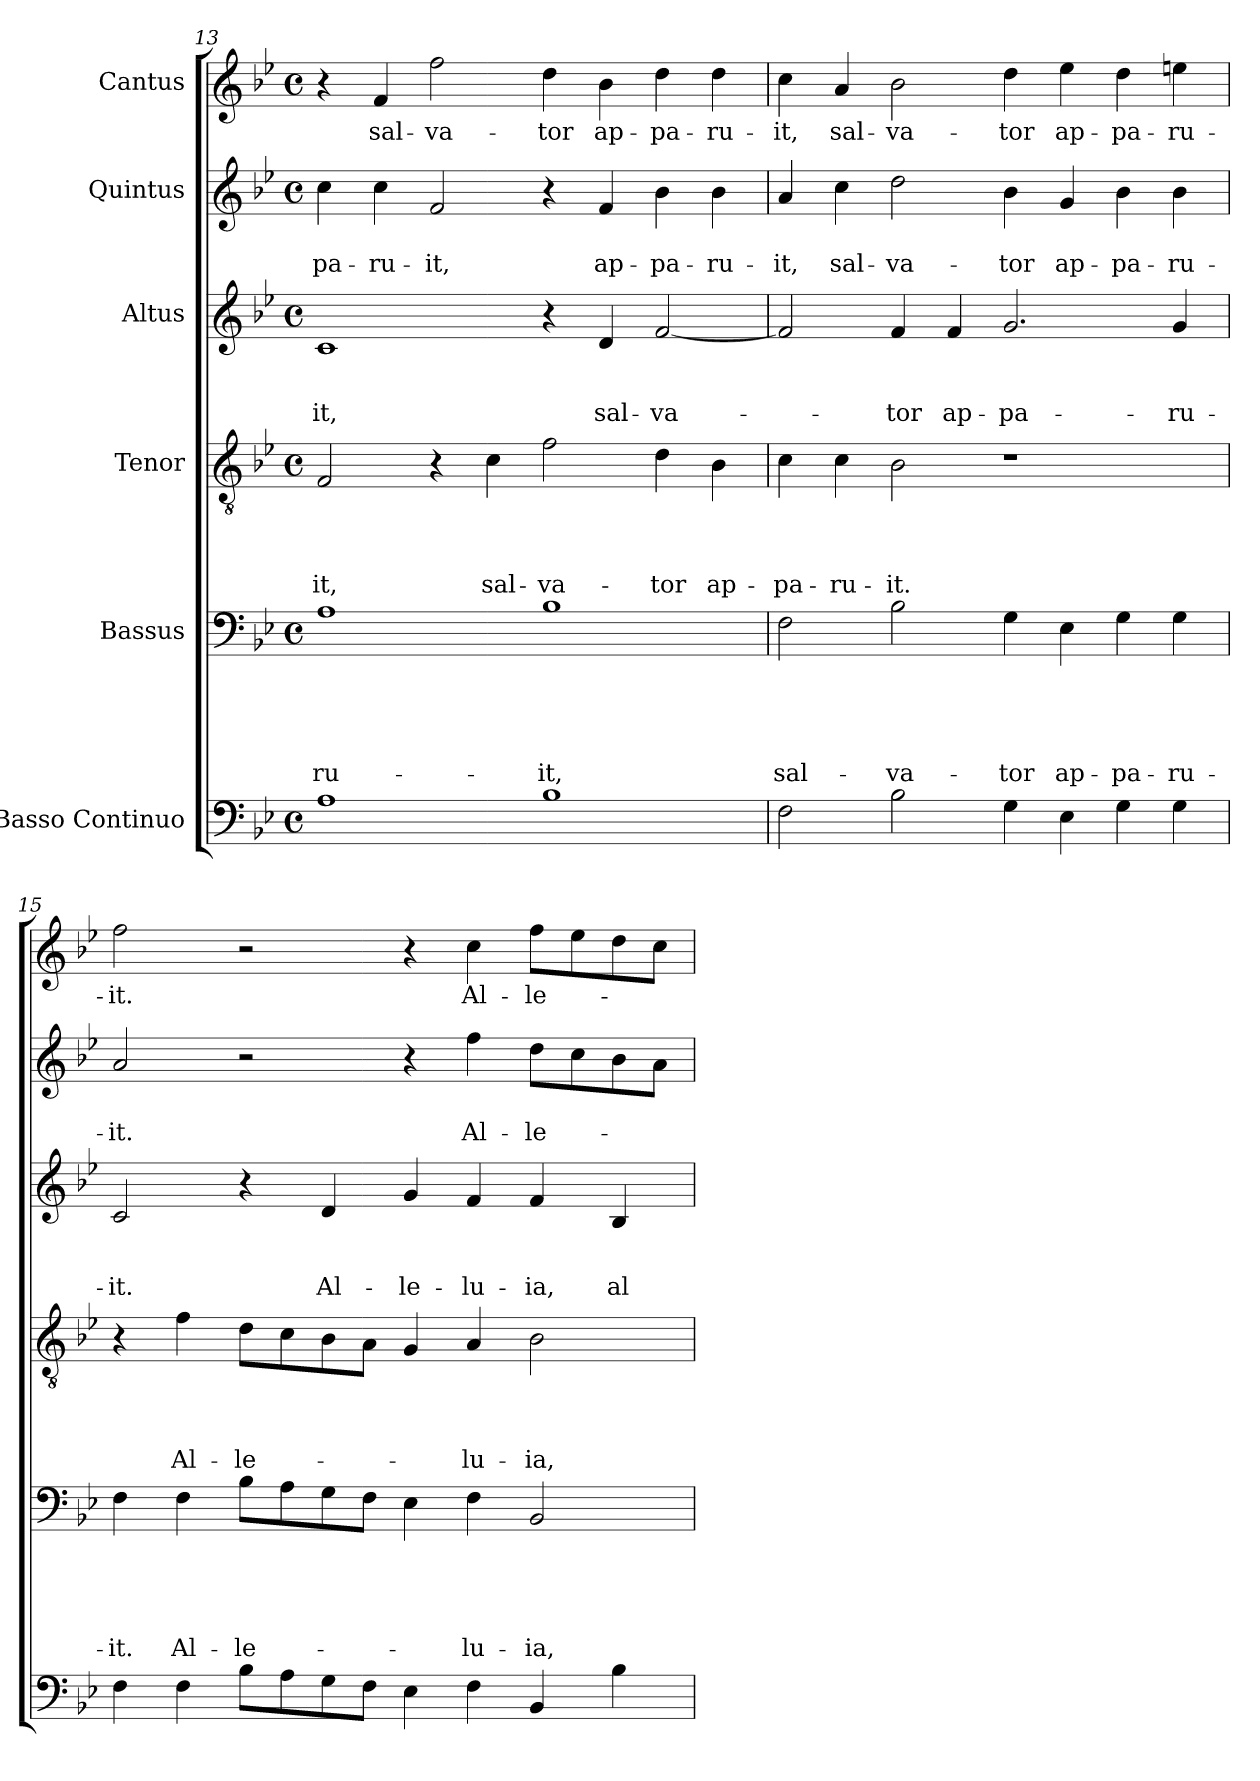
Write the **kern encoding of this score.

**kern	**kern	**text	**text	**text	**text	**text	**kern	**text	**text	**text	**text	**kern	**text	**text	**text	**kern	**text	**text	**kern	**text
*part6	*part5	*part5	*part5	*part5	*part5	*part5	*part4	*part4	*part4	*part4	*part4	*part3	*part3	*part3	*part3	*part2	*part2	*part2	*part1	*part1
*staff6	*staff5	*staff5	*staff5	*staff5	*staff5	*staff5	*staff4	*staff4	*staff4	*staff4	*staff4	*staff3	*staff3	*staff3	*staff3	*staff2	*staff2	*staff2	*staff1	*staff1
*I"Basso Continuo	*I"Bassus	*	*	*	*	*	*I"Tenor	*	*	*	*	*I"Altus	*	*	*	*I"Quintus	*	*	*I"Cantus	*
!!LO:PB:g=z
*clefF4	*clefF4	*	*	*	*	*	*clefGv2	*	*	*	*	*clefG2	*	*	*	*clefG2	*	*	*clefG2	*
*ITrd7c12	*	*	*	*	*	*	*	*	*	*	*	*	*	*	*	*	*	*	*	*
*k[b-e-]	*k[b-e-]	*	*	*	*	*	*k[b-e-]	*	*	*	*	*k[b-e-]	*	*	*	*k[b-e-]	*	*	*k[b-e-]	*
*B-:	*B-:	*	*	*	*	*	*B-:	*	*	*	*	*B-:	*	*	*	*B-:	*	*	*B-:	*
*M4/4	*M4/4	*	*	*	*	*	*M4/4	*	*	*	*	*M4/4	*	*	*	*M4/4	*	*	*M4/4	*
*met(c)	*met(c)	*	*	*	*	*	*met(c)	*	*	*	*	*met(c)	*	*	*	*met(c)	*	*	*met(c)	*
=13	=13	=13	=13	=13	=13	=13	=13	=13	=13	=13	=13	=13	=13	=13	=13	=13	=13	=13	=13	=13
!	!	!	!	!	!	!LO:LY:b	!	!	!	!	!LO:LY:b	!	!	!	!LO:LY:b	!	!	!LO:LY:b	!	!
1AA	1A	.	.	.	.	-ru-	2F/	.	.	.	-it,	1c	.	.	-it,	4cc\	.	-pa-	4r	.
!	!	!	!	!	!	!	!	!	!	!	!	!	!	!	!	!	!	!LO:LY:b:rj	!	!LO:LY:b
.	.	.	.	.	.	.	.	.	.	.	.	.	.	.	.	4cc\	.	-ru-	4f/	sal-
!	!	!	!	!	!	!	!	!	!	!	!	!	!	!	!	!	!	!LO:LY:b	!	!LO:LY:b
.	.	.	.	.	.	.	4r	.	.	.	.	.	.	.	.	2f/	.	-it,	2ff\	-va-
!	!	!	!	!	!	!	!	!	!	!	!LO:LY:b	!	!	!	!	!	!	!	!	!
.	.	.	.	.	.	.	4c\	.	.	.	sal-	.	.	.	.	.	.	.	.	.
!	!	!	!	!	!	!LO:LY:b	!	!	!	!	!LO:LY:b	!	!	!	!	!	!	!	!	!LO:LY:b
1BB-	1B-	.	.	.	.	-it,	2f\	.	.	.	-va-	4r	.	.	.	4r	.	.	4dd\	-tor
!	!	!	!	!	!	!	!	!	!	!	!	!	!	!	!LO:LY:b	!	!	!LO:LY:b	!	!LO:LY:b
.	.	.	.	.	.	.	.	.	.	.	.	4d/	.	.	sal-	4f/	.	ap-	4b-\	ap-
!	!	!	!	!	!	!	!	!	!	!	!LO:LY:b	!	!	!	!LO:LY:b	!	!	!LO:LY:b	!	!LO:LY:b
.	.	.	.	.	.	.	4d\	.	.	.	-tor	[<2f/	.	.	-va-	4b-\	.	-pa-	4dd\	-pa-
!	!	!	!	!	!	!	!	!	!	!	!LO:LY:b	!	!	!	!	!	!	!LO:LY:b	!	!LO:LY:b
.	.	.	.	.	.	.	4B-\	.	.	.	ap-	.	.	.	.	4b-\	.	-ru-	4dd\	-ru-
=14	=14	=14	=14	=14	=14	=14	=14	=14	=14	=14	=14	=14	=14	=14	=14	=14	=14	=14	=14	=14
!	!	!	!	!	!	!LO:LY:b	!	!	!	!	!LO:LY:b	!	!	!	!	!	!	!LO:LY:b	!	!LO:LY:b
2FF\	2F\	.	.	.	.	sal-	4c\	.	.	.	-pa-	2f/]	.	.	.	4a/	.	-it,	4cc\	-it,
!	!	!	!	!	!	!	!	!	!	!	!LO:LY:b	!	!	!	!	!	!	!LO:LY:b	!	!LO:LY:b
.	.	.	.	.	.	.	4c\	.	.	.	-ru-	.	.	.	.	4cc\	.	sal-	4a/	sal-
!	!	!	!	!	!	!LO:LY:b	!	!	!	!	!LO:LY:b	!	!	!	!LO:LY:b	!	!	!LO:LY:b	!	!LO:LY:b
2BB-\	2B-\	.	.	.	.	-va-	2B-\	.	.	.	-it.	4f/	.	.	-tor	2dd\	.	-va-	2b-\	-va-
!	!	!	!	!	!	!	!	!	!	!	!	!	!	!	!LO:LY:b	!	!	!	!	!
.	.	.	.	.	.	.	.	.	.	.	.	4f/	.	.	ap-	.	.	.	.	.
!	!	!	!	!	!	!LO:LY:b	!	!	!	!	!	!	!	!	!LO:LY:b	!	!	!LO:LY:b	!	!LO:LY:b
4GG\	4G\	.	.	.	.	-tor	1r	.	.	.	.	2.g/	.	.	-pa-	4b-\	.	-tor	4dd\	-tor
!	!	!	!	!	!	!LO:LY:b	!	!	!	!	!	!	!	!	!	!	!	!LO:LY:b	!	!LO:LY:b
4EE-\	4E-\	.	.	.	.	ap-	.	.	.	.	.	.	.	.	.	4g/	.	ap-	4ee-\	ap-
!	!	!	!	!	!	!LO:LY:b	!	!	!	!	!	!	!	!	!	!	!	!LO:LY:b	!	!LO:LY:b
4GG\	4G\	.	.	.	.	-pa-	.	.	.	.	.	.	.	.	.	4b-\	.	-pa-	4dd\	-pa-
!	!	!	!	!	!	!LO:LY:b	!	!	!	!	!	!	!	!	!LO:LY:b	!	!	!LO:LY:b	!	!LO:LY:b
4GG>\	4G\	.	.	.	.	-ru-	.	.	.	.	.	4g/	.	.	-ru-	4b-\	.	-ru-	4een\	-ru-
=15	=15	=15	=15	=15	=15	=15	=15	=15	=15	=15	=15	=15	=15	=15	=15	=15	=15	=15	=15	=15
!	!	!	!	!	!	!LO:LY:b	!	!	!	!	!	!	!	!	!LO:LY:b	!	!	!LO:LY:b	!	!LO:LY:b
4FF\	4F\	.	.	.	.	-it.	4r	.	.	.	.	2c/	.	.	-it.	2a/	.	-it.	2ff\	-it.
!	!	!	!	!	!	!LO:LY:b	!	!	!	!	!LO:LY:b	!	!	!	!	!	!	!	!	!
4FF\	4F\	.	.	.	.	Al-	4f\	.	.	.	Al-	.	.	.	.	.	.	.	.	.
!	!	!	!	!	!	!LO:LY:b	!	!	!	!	!LO:LY:b	!	!	!	!	!	!	!	!	!
8BB-\L	8B-\L	.	.	.	.	-le-	8d\L	.	.	.	-le-	4r	.	.	.	2r	.	.	2r	.
8AA\	8A\	.	.	.	.	.	8c\	.	.	.	.	.	.	.	.	.	.	.	.	.
!	!	!	!	!	!	!	!	!	!	!	!	!	!	!	!LO:LY:b	!	!	!	!	!
8GG\	8G\	.	.	.	.	.	8B-\	.	.	.	.	4d/	.	.	Al-	.	.	.	.	.
8FF\J	8F\J	.	.	.	.	.	8A\J	.	.	.	.	.	.	.	.	.	.	.	.	.
!	!	!	!	!	!	!	!	!	!	!	!	!	!	!	!LO:LY:b	!	!	!	!	!
4EE-\	4E-\	.	.	.	.	.	4G/	.	.	.	.	4g/	.	.	-le-	4r	.	.	4r	.
!	!	!	!	!	!	!LO:LY:b	!	!	!	!	!LO:LY:b	!	!	!	!LO:LY:b	!	!	!LO:LY:b	!	!LO:LY:b
4FF\	4F\	.	.	.	.	-lu-	4A/	.	.	.	-lu-	4f/	.	.	-lu-	4ff\	.	Al-	4cc\	Al-
!	!	!	!	!	!	!LO:LY:b	!	!	!	!	!LO:LY:b	!	!	!	!LO:LY:b	!	!	!LO:LY:b	!	!LO:LY:b
4BBB-/	2BB-/	.	.	.	.	-ia,	2B-\	.	.	.	-ia,	4f/	.	.	-ia,	8dd\L	.	-le-	8ff\L	-le-
.	.	.	.	.	.	.	.	.	.	.	.	.	.	.	.	8cc\	.	.	8ee-\	.
!	!	!	!	!	!	!	!	!	!	!	!	!	!	!	!LO:LY:b	!	!	!	!	!
4BB-\	.	.	.	.	.	.	.	.	.	.	.	4B-/	.	.	al-	8b-\	.	.	8dd\	.
.	.	.	.	.	.	.	.	.	.	.	.	.	.	.	.	8a\J	.	.	8cc\J	.
=	=	=	=	=	=	=	=	=	=	=	=	=	=	=	=	=	=	=	=	=
*-	*-	*-	*-	*-	*-	*-	*-	*-	*-	*-	*-	*-	*-	*-	*-	*-	*-	*-	*-	*-
